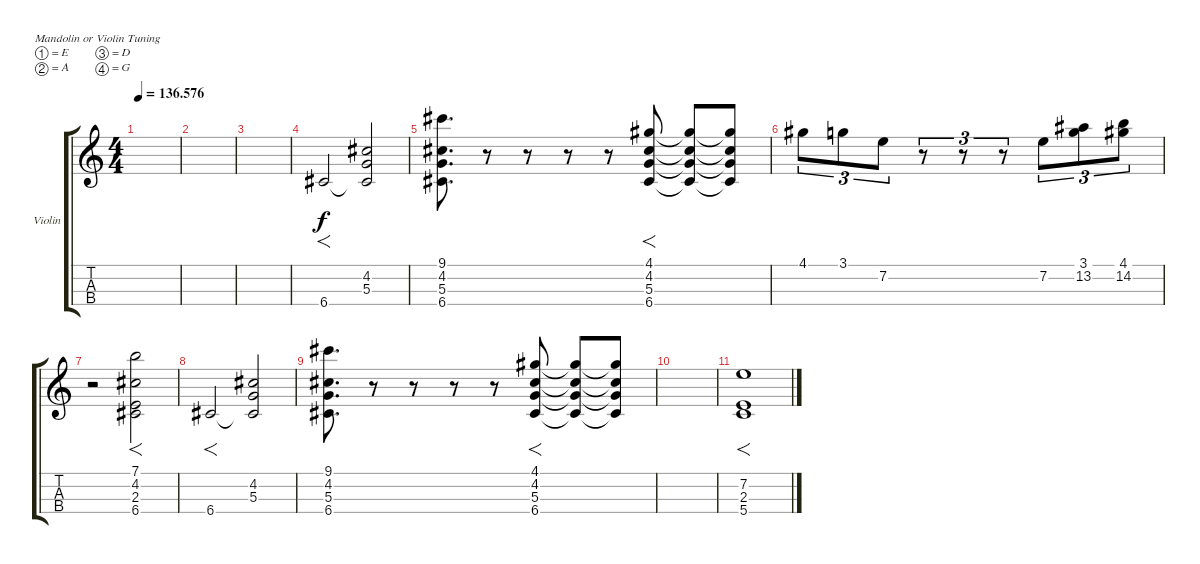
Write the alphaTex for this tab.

\bracketExtendMode groupsimilarinstruments
\firstSystemTrackNameOrientation horizontal
\otherSystemsTrackNameOrientation horizontal
\track ("Violin" "Violin") {instrument violin}
\staff {score tabs}
\tuning (E5 A4 D4 G3)
\ts (4 4)
\tempo
136.576
\accidentals auto
\clef g2
\ottava regular
\simile none
\scale
0.333333
\ks c
|
\scale
0.333333 |
\scale
0.333333 |
\scale
0.333333 6.4.2{f} (5.3 6.4{t} 4.2).2 |
\scale
0.333333 (4.2 6.4 5.3 9.1).8{d} r.8 r.8 r.8 r.8 (4.1 6.4 5.3 4.2).8{f} (4.2{t} 5.3{t} 6.4{t} 4.1{t}).8 (4.2{t} 5.3{t} 6.4{t} 4.1{t}).8 |
\scale
0.333333 4.1.8{tu (3 2)} 3.1.8{tu (3 2)} 7.2.8{tu (3 2)} r.8{tu (3 2)} r.8{tu (3 2)} r.8{tu (3 2)} 7.2.8{tu (3 2)} (3.1 13.2).8{tu (3 2)} (4.1 14.2).8{tu (3 2)} |
\scale
0.333333 r.2 (7.1 4.2 2.3 6.4).2{f} |
\scale
0.333333 6.4.2{f} (5.3 6.4{t} 4.2).2 |
\scale
0.333333 (4.2 6.4 5.3 9.1).8{d} r.8 r.8 r.8 r.8 (4.1 6.4 5.3 4.2).8{f} (4.2{t} 5.3{t} 6.4{t} 4.1{t}).8 (4.2{t} 5.3{t} 6.4{t} 4.1{t}).8 |
\scale
0.333333 |
\scale
0.333333 (7.2 2.3 5.4).1{f} |
\scale
0.333333 |
\scale
0.333333 |
\scale
0.333333 |
\scale
0.333333 |
\scale
0.333333
